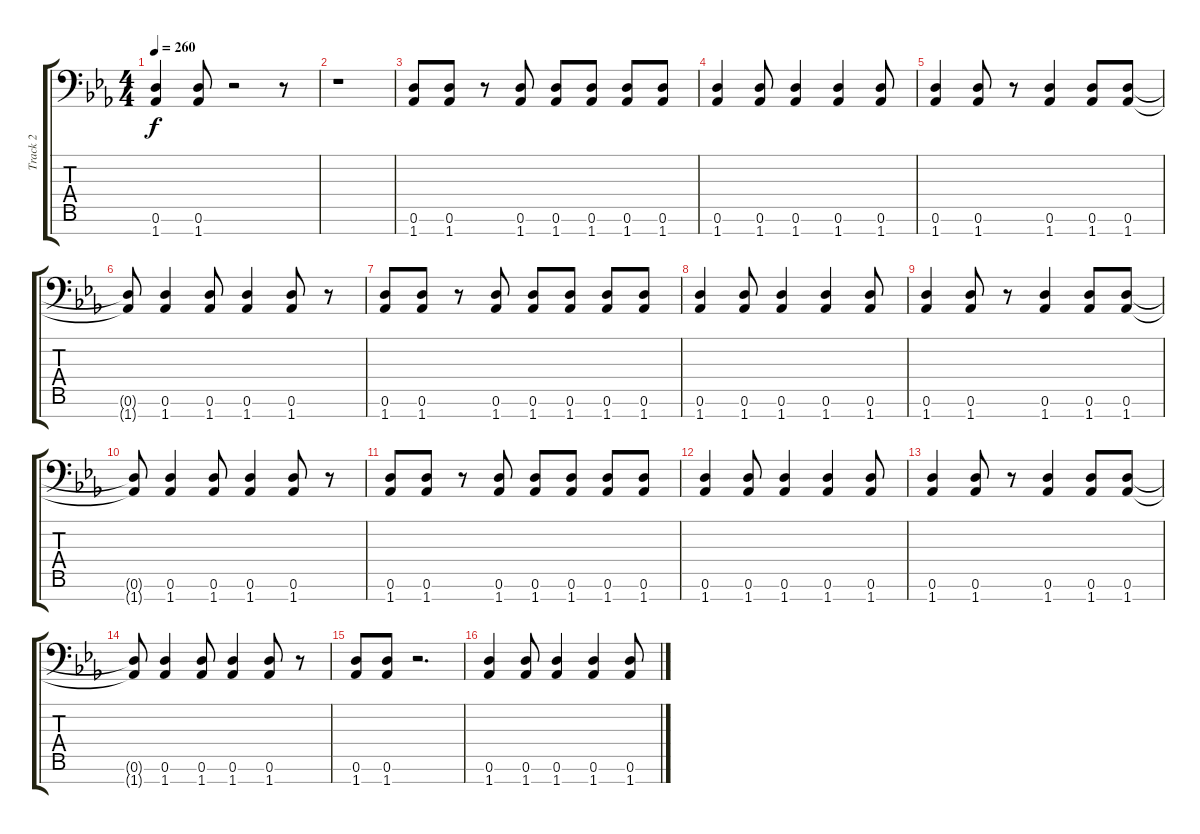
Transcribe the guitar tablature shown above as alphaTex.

\track ("Track 2" "Track 2") {instrument acousticguitarsteel}
\staff {score tabs}
\tuning (D4 A3 E3 C3 G2 D2 G1) {hide}
\ts (4 4)
\tempo 260
\clef f4
\ks cminor
(0.6 1.7).4{dy f} (0.6 1.7).8 r.2 r.8 |
r.1 |
(0.6 1.7).8 (0.6 1.7).8 r.8 (0.6 1.7).8 (0.6 1.7).8 (0.6 1.7).8 (0.6 1.7).8 (0.6 1.7).8 |
(0.6 1.7).4 (0.6 1.7).8 (0.6 1.7).4 (0.6 1.7).4 (0.6 1.7).8 |
(0.6 1.7).4 (0.6 1.7).8 r.8 (0.6 1.7).4 (0.6 1.7).8 (0.6 1.7).8 |
(0.6{t} 1.7{t}).8 (0.6 1.7).4 (0.6 1.7).8 (0.6 1.7).4 (0.6 1.7).8 r.8 |
(0.6 1.7).8 (0.6 1.7).8 r.8 (0.6 1.7).8 (0.6 1.7).8 (0.6 1.7).8 (0.6 1.7).8 (0.6 1.7).8 |
(0.6 1.7).4 (0.6 1.7).8 (0.6 1.7).4 (0.6 1.7).4 (0.6 1.7).8 |
(0.6 1.7).4 (0.6 1.7).8 r.8 (0.6 1.7).4 (0.6 1.7).8 (0.6 1.7).8 |
(0.6{t} 1.7{t}).8 (0.6 1.7).4 (0.6 1.7).8 (0.6 1.7).4 (0.6 1.7).8 r.8 |
(0.6 1.7).8 (0.6 1.7).8 r.8 (0.6 1.7).8 (0.6 1.7).8 (0.6 1.7).8 (0.6 1.7).8 (0.6 1.7).8 |
(0.6 1.7).4 (0.6 1.7).8 (0.6 1.7).4 (0.6 1.7).4 (0.6 1.7).8 |
(0.6 1.7).4 (0.6 1.7).8 r.8 (0.6 1.7).4 (0.6 1.7).8 (0.6 1.7).8 |
(0.6{t} 1.7{t}).8 (0.6 1.7).4 (0.6 1.7).8 (0.6 1.7).4 (0.6 1.7).8 r.8 |
(0.6 1.7).8 (0.6 1.7).8 r.2{d} |
(0.6 1.7).4 (0.6 1.7).8 (0.6 1.7).4 (0.6 1.7).4 (0.6 1.7).8
